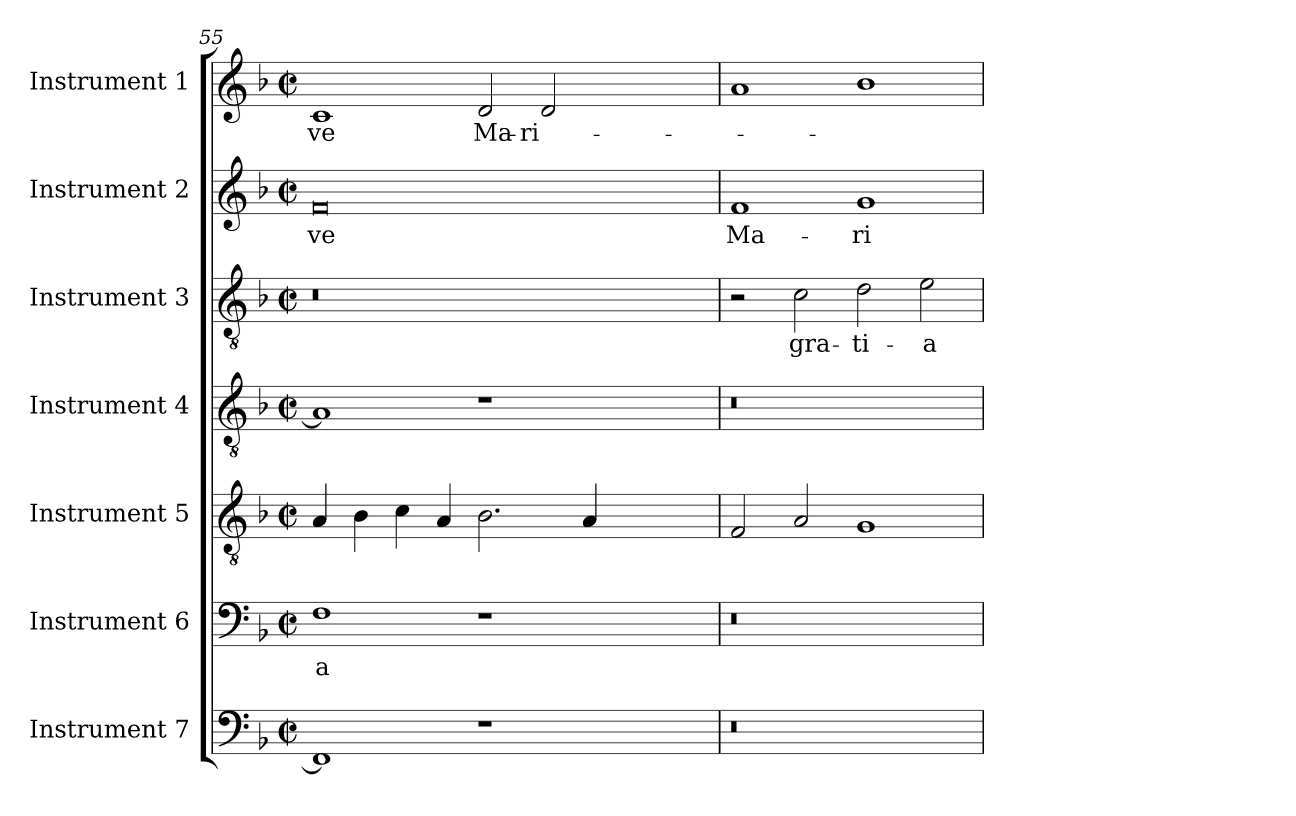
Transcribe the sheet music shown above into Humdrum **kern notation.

**kern	**kern	**text	**kern	**kern	**kern	**text	**kern	**text	**kern	**text
*part7	*part6	*part6	*part5	*part4	*part3	*part3	*part2	*part2	*part1	*part1
*staff7	*staff6	*staff6	*staff5	*staff4	*staff3	*staff3	*staff2	*staff2	*staff1	*staff1
*I"Instrument 7	*I"Instrument 6	*	*I"Instrument 5	*I"Instrument 4	*I"Instrument 3	*	*I"Instrument 2	*	*I"Instrument 1	*
*clefF4	*clefF4	*	*clefGv2	*clefGv2	*clefGv2	*	*clefG2	*	*clefG2	*
*k[b-]	*k[b-]	*	*k[b-]	*k[b-]	*k[b-]	*	*k[b-]	*	*k[b-]	*
*F:	*F:	*	*F:	*F:	*F:	*	*F:	*	*F:	*
*M2/2	*M2/2	*	*M2/2	*M2/2	*M2/2	*	*M2/2	*	*M2/2	*
*met(c|)	*met(c|)	*	*met(c|)	*met(c|)	*met(c|)	*	*met(c|)	*	*met(c|)	*
=55	=55	=55	=55	=55	=55	=55	=55	=55	=55	=55
!	!	!LO:LY:b:cj	!	!	!	!	!	!LO:LY:b:cj	!	!LO:LY:b:cj
1FF]	1F	-a	4A/	1A]	0r	.	0f	-ve	1c	-ve
.	.	.	4B-\	.	.	.	.	.	.	.
.	.	.	4c\	.	.	.	.	.	.	.
.	.	.	4A/	.	.	.	.	.	.	.
!LO:N:vis=1	!LO:N:vis=1	!	!	!LO:N:vis=1	!	!	!	!	!	!LO:LY:b:cj
0r	0r	.	2.B-\	0r	.	.	.	.	2d/	Ma-
!	!	!	!	!	!	!	!	!	!	!LO:LY:b:cj
.	.	.	.	.	.	.	.	.	2d/	-ri-
.	.	.	4A/	.	.	.	.	.	.	.
.	.	.	1ryy	.	1ryy	.	1ryy	.	1ryy	.
=56	=56	=56	=56	=56	=56	=56	=56	=56	=56	=56
!	!	!	!	!	!	!	!	!LO:LY:b:cj	!	!
0r	0r	.	2F/	0r	2r	.	1f	Ma-	1a	.
!	!	!	!	!	!	!LO:LY:b:cj	!	!	!	!
.	.	.	2A/	.	2c\	gra-	.	.	.	.
!	!	!	!	!	!	!LO:LY:b:cj	!	!LO:LY:b:cj	!	!
.	.	.	1G	.	2d\	-ti-	1g	-ri-	1b-	.
!	!	!	!	!	!	!LO:LY:b:cj	!	!	!	!
.	.	.	.	.	2e\	-a	.	.	.	.
=	=	=	=	=	=	=	=	=	=	=
*-	*-	*-	*-	*-	*-	*-	*-	*-	*-	*-
